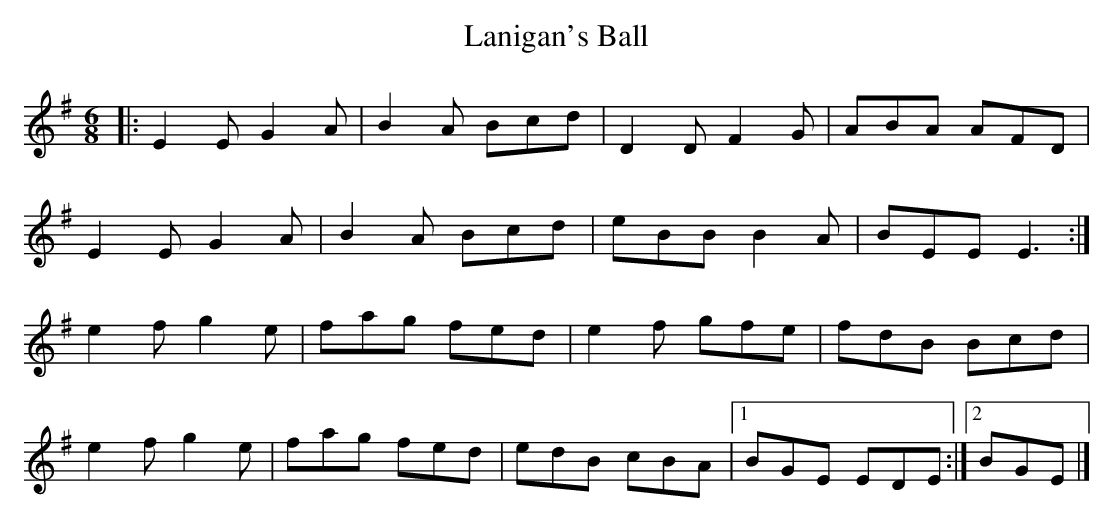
X:1
T:Lanigan's Ball
M:6/8
L:1/8
K:G
|:E2E G2A|B2A Bcd|D2D F2G|ABA AFD|
E2E G2A|B2A Bcd|eBB B2A|BEE E3:|
e2f g2e|fag fed|e2f gfe|fdB Bcd|
e2f g2e|fag fed|edB cBA|1 BGE EDE:|2 BGE +B3E3+|]
